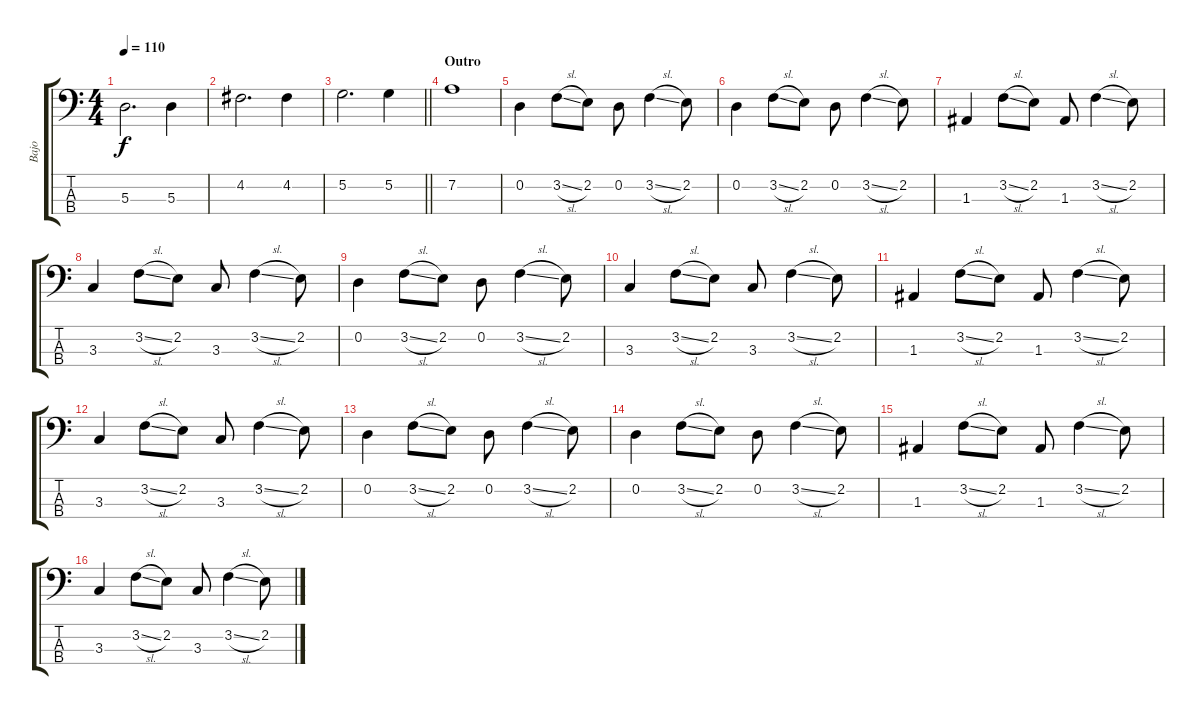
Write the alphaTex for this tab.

\track ("Bajo" "Bajo") {instrument electricbasspick}
\staff {score tabs}
\tuning (G2 D2 A1 E1) {hide}
\ts (4 4)
\tempo 110
\clef f4
\ks c
5.3.2{d dy f} 5.3.4 |
4.2.2{d} 4.2.4 |
\barLineRight lightlight
5.2.2{d} 5.2.4 |
\section ("" "Outro")
7.2.1 |
0.2.4 3.2{sl}.8 2.2.8 0.2.8 3.2{sl}.4 2.2.8 |
0.2.4 3.2{sl}.8 2.2.8 0.2.8 3.2{sl}.4 2.2.8 |
1.3.4 3.2{sl}.8 2.2.8 1.3.8 3.2{sl}.4 2.2.8 |
3.3.4 3.2{sl}.8 2.2.8 3.3.8 3.2{sl}.4 2.2.8 |
0.2.4 3.2{sl}.8 2.2.8 0.2.8 3.2{sl}.4 2.2.8 |
3.3.4 3.2{sl}.8 2.2.8 3.3.8 3.2{sl}.4 2.2.8 |
1.3.4 3.2{sl}.8 2.2.8 1.3.8 3.2{sl}.4 2.2.8 |
3.3.4 3.2{sl}.8 2.2.8 3.3.8 3.2{sl}.4 2.2.8 |
0.2.4 3.2{sl}.8 2.2.8 0.2.8 3.2{sl}.4 2.2.8 |
0.2.4 3.2{sl}.8 2.2.8 0.2.8 3.2{sl}.4 2.2.8 |
1.3.4 3.2{sl}.8 2.2.8 1.3.8 3.2{sl}.4 2.2.8 |
3.3.4 3.2{sl}.8 2.2.8 3.3.8 3.2{sl}.4 2.2.8
